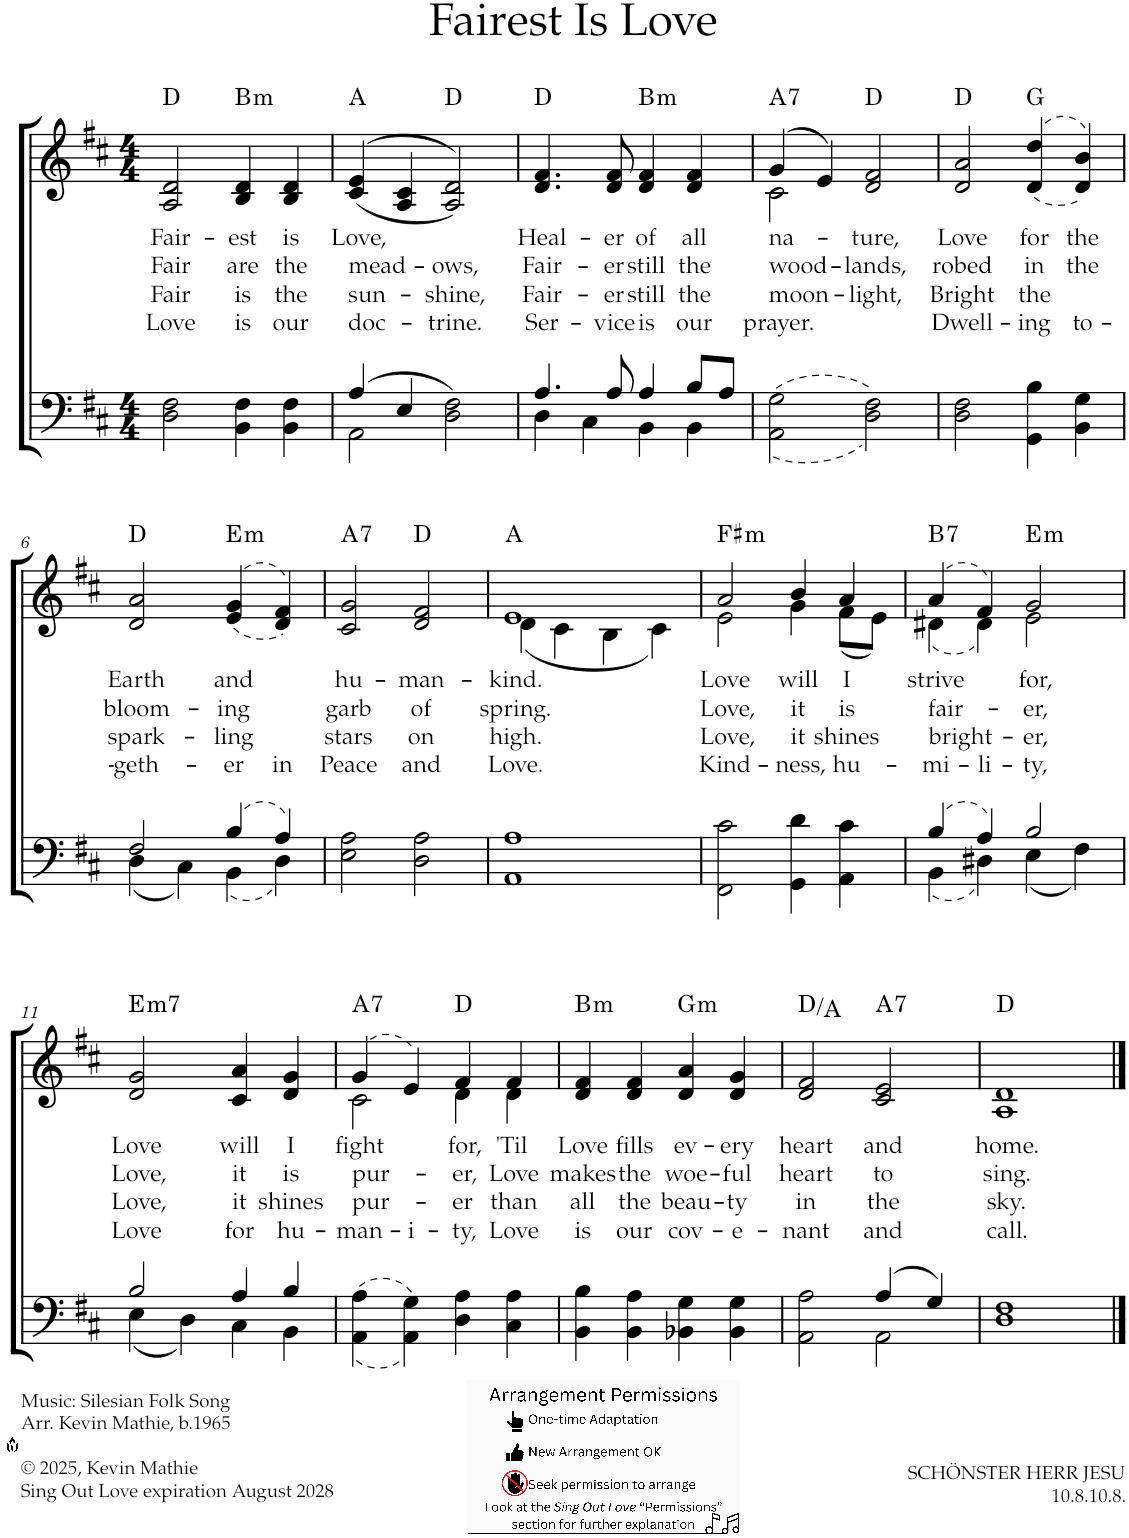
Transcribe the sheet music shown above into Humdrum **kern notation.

**kern	**kern	**text	**text	**text	**text	**harte
*part2	*part1	*part1	*part1	*part1	*part1	*part1
*staff2	*staff1	*staff1	*staff1	*staff1	*staff1	*
*I"Piano	*I"Piano	*	*	*	*	*
*I'Pno	*I'Pno	*	*	*	*	*
*clefF4	*clefG2	*	*	*	*	*
*k[f#c#]	*k[f#c#]	*	*	*	*	*
*M4/4	*M4/4	*	*	*	*	*
=1	=1	=1	=1	=1	=1	=1
!	!	!LO:LY:b	!LO:LY:b	!LO:LY:b	!LO:LY:b	!
2D\ 2F#\	2A/ 2d/	Fair-	Fair	Fair	Love	D:maj
!	!	!LO:LY:b	!LO:LY:b	!LO:LY:b	!LO:LY:b	!LO:H:kt=m
4BB\ 4F#\	4B/ 4d/	-est	are	is	is	B:min
!	!	!LO:LY:b	!LO:LY:b	!LO:LY:b	!LO:LY:b	!
4BB\ 4F#\	4B/ 4d/	is	the	the	our	.
=2	=2	=2	=2	=2	=2	=2
*^	*	*	*	*	*	*
!	!	!	!LO:LY:b	!LO:LY:b	!LO:LY:b	!LO:LY:b	!
(>4A/	2AA\	(<(>4c#/ 4e/	Love,	mead-	sun-	doc-	A:maj
4E/	.	4A/ 4c#/	.	.	.	.	.
!	!	!	!	!LO:LY:b	!LO:LY:b	!LO:LY:b	!
2D\ 2F#\)	2ryy	2A/ 2d/))	.	-ows,	-shine,	-trine.	D:maj
=3	=3	=3	=3	=3	=3	=3	=3
!	!	!	!LO:LY:b	!LO:LY:b	!LO:LY:b	!LO:LY:b	!
4.A/	4D\	4.d/ 4.f#/	Heal-	Fair-	Fair-	Ser-	D:maj
.	4C#\	.	.	.	.	.	.
!	!	!	!LO:LY:b	!LO:LY:b	!LO:LY:b	!LO:LY:b	!
8A/	.	8d/ 8f#/	-er	-er	-er	-vice	.
!	!	!	!LO:LY:b	!LO:LY:b	!LO:LY:b	!LO:LY:b	!LO:H:kt=m
4A/	4BB\	4d/ 4f#/	of	still	still	is	B:min
!	!	!	!LO:LY:b	!LO:LY:b	!LO:LY:b	!LO:LY:b	!
8B/L	4BB\	4d/ 4f#/	all	the	the	our	.
8A/J	.	.	.	.	.	.	.
*v	*v	*	*	*	*	*	*
=4	=4	=4	=4	=4	=4	=4
!	!	!LO:LY:b	!LO:LY:b	!LO:LY:b	!LO:LY:b	!LO:H:kt=7
*	*^	*	*	*	*	*
(<(2AA\ 2G\	(>4g/	2c#\	na-	wood-	moon-	prayer.	A:7
.	4e/)	.	.	.	.	.	.
!	!	!	!LO:LY:b	!LO:LY:b	!LO:LY:b	!	!
2D\ 2F#\))	2d/ 2f#/	2ryy	-ture,	-lands,	-light,	.	D:maj
=5	=5	=5	=5	=5	=5	=5	=5
!	!	!	!LO:LY:b	!LO:LY:b	!LO:LY:b	!LO:LY:b	!
*	*v	*v	*	*	*	*	*
2D\ 2F#\	2d/ 2a/	Love	robed	Bright	Dwell-	D:maj
!	!	!LO:LY:b	!LO:LY:b	!LO:LY:b	!LO:LY:b	!
4GG\ 4B\	(>(4d/ 4dd/	for	in	the	-ing	G:maj
!	!	!LO:LY:b	!LO:LY:b	!	!LO:LY:b	!
4BB\ 4G\	4d/ 4b/))	the	the	.	to-	.
!!LO:LB:g=z
=6	=6	=6	=6	=6	=6	=6
*^	*	*	*	*	*	*
!	!	!	!LO:LY:b	!LO:LY:b	!LO:LY:b	!LO:LY:b	!
2F#/	(<4D\	2d/ 2a/	Earth	bloom-	spark-	-geth-	D:maj
.	4C#\)	.	.	.	.	.	.
!	!	!	!LO:LY:b	!LO:LY:b	!LO:LY:b	!LO:LY:b	!LO:H:kt=m
(4B/	(4BB\	(>(4e/ 4g/	and	-ing	-ling	-er	E:min
!	!	!	!	!	!	!LO:LY:b	!
4A/)	4D\)	4d/ 4f#/))	.	.	.	in	.
=7	=7	=7	=7	=7	=7	=7	=7
!	!	!	!LO:LY:b	!LO:LY:b	!LO:LY:b	!LO:LY:b	!LO:H:kt=7
*v	*v	*	*	*	*	*	*
2E\ 2A\	2c#/ 2g/	hu-	garb	stars	Peace	A:7
!	!	!LO:LY:b	!LO:LY:b	!LO:LY:b	!LO:LY:b	!
2D\ 2A\	2d/ 2f#/	-man-	of	on	and	D:maj
=8	=8	=8	=8	=8	=8	=8
*^	*	*	*	*	*	*
!	!	!	!LO:LY:b	!LO:LY:b	!LO:LY:b	!LO:LY:b	!
*	*	*^	*	*	*	*	*
1A	1AA	1e	(<4d\	-kind.	spring.	high.	Love.	A:maj
.	.	.	4c#\	.	.	.	.	.
.	.	.	4B\	.	.	.	.	.
.	.	.	4c#\)	.	.	.	.	.
*v	*v	*	*	*	*	*	*	*
=9	=9	=9	=9	=9	=9	=9	=9
!	!	!	!LO:LY:b	!LO:LY:b	!LO:LY:b	!LO:LY:b	!LO:H:kt=m
2FF#\ 2c#\	2a/	2e\	Love	Love,	Love,	Kind-	F#:min
!	!	!	!LO:LY:b	!LO:LY:b	!LO:LY:b	!LO:LY:b	!
4GG\ 4d\	4b/	4g\	will	it	it	-ness,	.
!	!	!	!LO:LY:b	!LO:LY:b	!LO:LY:b	!LO:LY:b	!
4AA\ 4c#\	4a/	(<8f#\L	I	is	shines	hu-	.
.	.	8e\J)	.	.	.	.	.
=10	=10	=10	=10	=10	=10	=10	=10
*^	*	*	*	*	*	*	*
!	!	!	!	!LO:LY:b	!LO:LY:b	!LO:LY:b	!LO:LY:b	!LO:H:kt=7
(4B/	(4BB\	(4a/	(4d#X\	strive	fair-	bright-	-mi-	B:7
!	!	!	!	!	!	!	!LO:LY:b	!
4A/)	4D#X\)	4f#/)	4d#\)	.	.	.	-li-	.
!	!	!	!	!LO:LY:b	!LO:LY:b	!LO:LY:b	!LO:LY:b	!LO:H:kt=m
2B/	(<4E\	2g/	2e\	for,	-er,	-er,	-ty,	E:min
.	4F#\)	.	.	.	.	.	.	.
*	*	*v	*v	*	*	*	*	*
!!LO:LB:g=z
=11	=11	=11	=11	=11	=11	=11	=11
!	!	!	!LO:LY:b	!LO:LY:b	!LO:LY:b	!LO:LY:b	!LO:H:kt=m7
2B/	(<4E\	2d/ 2g/	Love	Love,	-Love,	Love	E:min7
.	4D\)	.	.	.	.	.	.
!	!	!	!LO:LY:b	!LO:LY:b	!LO:LY:b	!LO:LY:b	!
4A/	4C#\	4c#/ 4a/	will	it	it	for	.
!	!	!	!LO:LY:b	!LO:LY:b	!LO:LY:b	!LO:LY:b	!
4B/	4BB\	4d/ 4g/	I	is	shines	hu-	.
=12	=12	=12	=12	=12	=12	=12	=12
!	!	!	!LO:LY:b	!LO:LY:b	!LO:LY:b	!LO:LY:b	!LO:H:kt=7
*v	*v	*^	*	*	*	*	*
(<(4AA\ 4A\	(4g/	2c#\	fight	pur-	pur-	-man-	A:7
!	!	!	!	!	!	!LO:LY:b	!
4AA\ 4G\))	4e/)	.	.	.	.	-i-	.
!	!	!	!LO:LY:b	!LO:LY:b	!LO:LY:b	!LO:LY:b	!
4D\ 4A\	4f#/	4d\	for,	-er,	-er	-ty,	D:maj
!	!	!	!LO:LY:b	!LO:LY:b	!LO:LY:b	!LO:LY:b	!
4C#\ 4A\	4f#/	4d\	'Til	Love	than	Love	.
=13	=13	=13	=13	=13	=13	=13	=13
!	!	!	!LO:LY:b	!LO:LY:b	!LO:LY:b	!LO:LY:b	!LO:H:kt=m
*	*v	*v	*	*	*	*	*
4BB\ 4B\	4d/ 4f#/	Love	makes	all	is	B:min
!	!	!LO:LY:b	!LO:LY:b	!LO:LY:b	!LO:LY:b	!
4BB\ 4A\	4d/ 4f#/	fills	the	the	our	.
!	!	!LO:LY:b	!LO:LY:b	!LO:LY:b	!LO:LY:b	!LO:H:kt=m
4BB-X\ 4G\	4d/ 4a/	ev-	woe-	beau-	cov-	G:min
!	!	!LO:LY:b	!LO:LY:b	!LO:LY:b	!LO:LY:b	!
4BB-\ 4G\	4d/ 4g/	-ery	-ful	-ty	-e-	.
=14	=14	=14	=14	=14	=14	=14
*^	*	*	*	*	*	*
!	!	!	!LO:LY:b	!LO:LY:b	!LO:LY:b	!LO:LY:b	!
2AA\ 2A\	2ryy	2d/ 2f#/	heart	heart	in	-nant	D:maj/5
!	!	!	!LO:LY:b	!LO:LY:b	!LO:LY:b	!LO:LY:b	!LO:H:kt=7
(>4A/	2AA\	2c#/ 2e/	and	to	the	and	A:7
4G/)	.	.	.	.	.	.	.
=15	=15	=15	=15	=15	=15	=15	=15
!	!	!	!LO:LY:b	!LO:LY:b	!LO:LY:b	!LO:LY:b	!
1F#	1D	1A 1d	home.	sing.	sky.	call.	D:maj
*v	*v	*	*	*	*	*	*
==	==	==	==	==	==	==
*-	*-	*-	*-	*-	*-	*-
